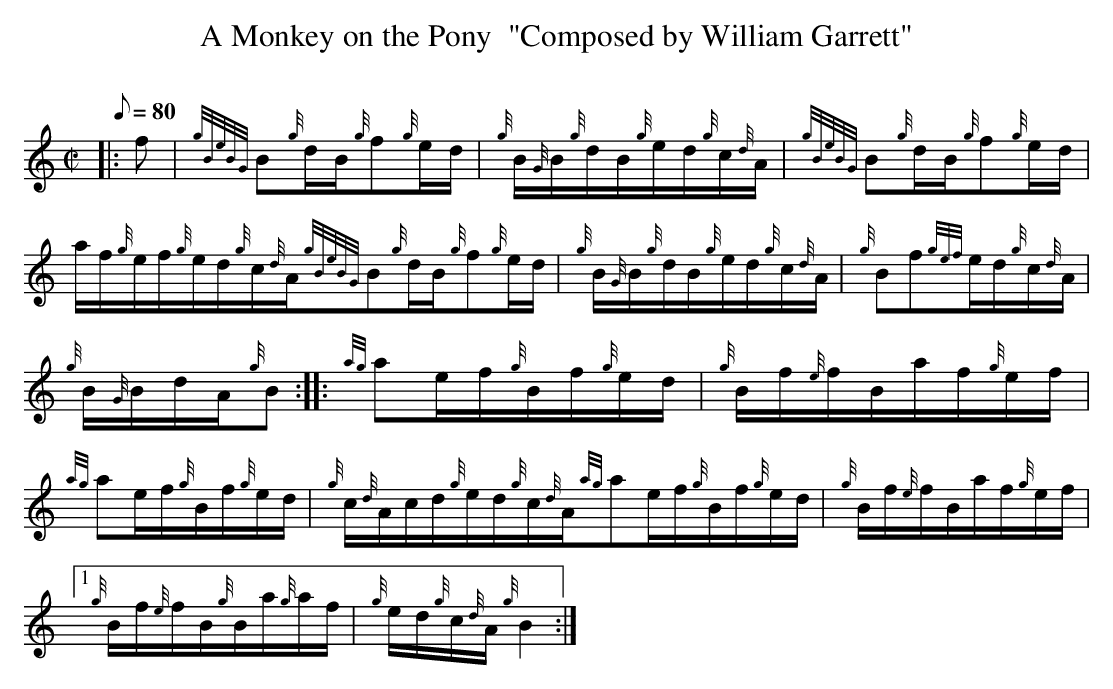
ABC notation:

X:1
T:A Monkey on the Pony  "Composed by William Garrett"
M:C|
L:1/8
Q:80
C:
K:HP
|: f | \
{gBeBG}B{g}d/2B/2{g}f{g}e/2d/2 | \
{g}B/2{G}B/2{g}d/2B/2{g}e/2d/2{g}c/2{d}A/2 | \
{gBeBG}B{g}d/2B/2{g}f{g}e/2d/2 |
a/2f/2{g}e/2f/2{g}e/2d/2{g}c/2{d}A/2{gBeBG}B{g}d/2B/2{g}f{g}e/2d/2 | \
{g}B/2{G}B/2{g}d/2B/2{g}e/2d/2{g}c/2{d}A/2 | \
{g}Bf{gef}e/2d/2{g}c/2{d}A/2 |
{g}B/2{G}B/2d/2A/2{g}B :: \
{ag}ae/2f/2{g}B/2f/2{g}e/2d/2 | \
{g}B/2f/2{e}f/2B/2a/2f/2{g}e/2f/2 |
{ag}ae/2f/2{g}B/2f/2{g}e/2d/2 | \
{g}c/2{d}A/2c/2d/2{g}e/2d/2{g}c/2{d}A/2{ag}ae/2f/2{g}B/2f/2{g}e/2d/2 | \
{g}B/2f/2{e}f/2B/2a/2f/2{g}e/2f/2|1
{g}B/2f/2{e}f/2B/2{g}B/2a/2{g}a/2f/2 | \
{g}e/2d/2{g}c/2{d}A/2{g}B2 :|
